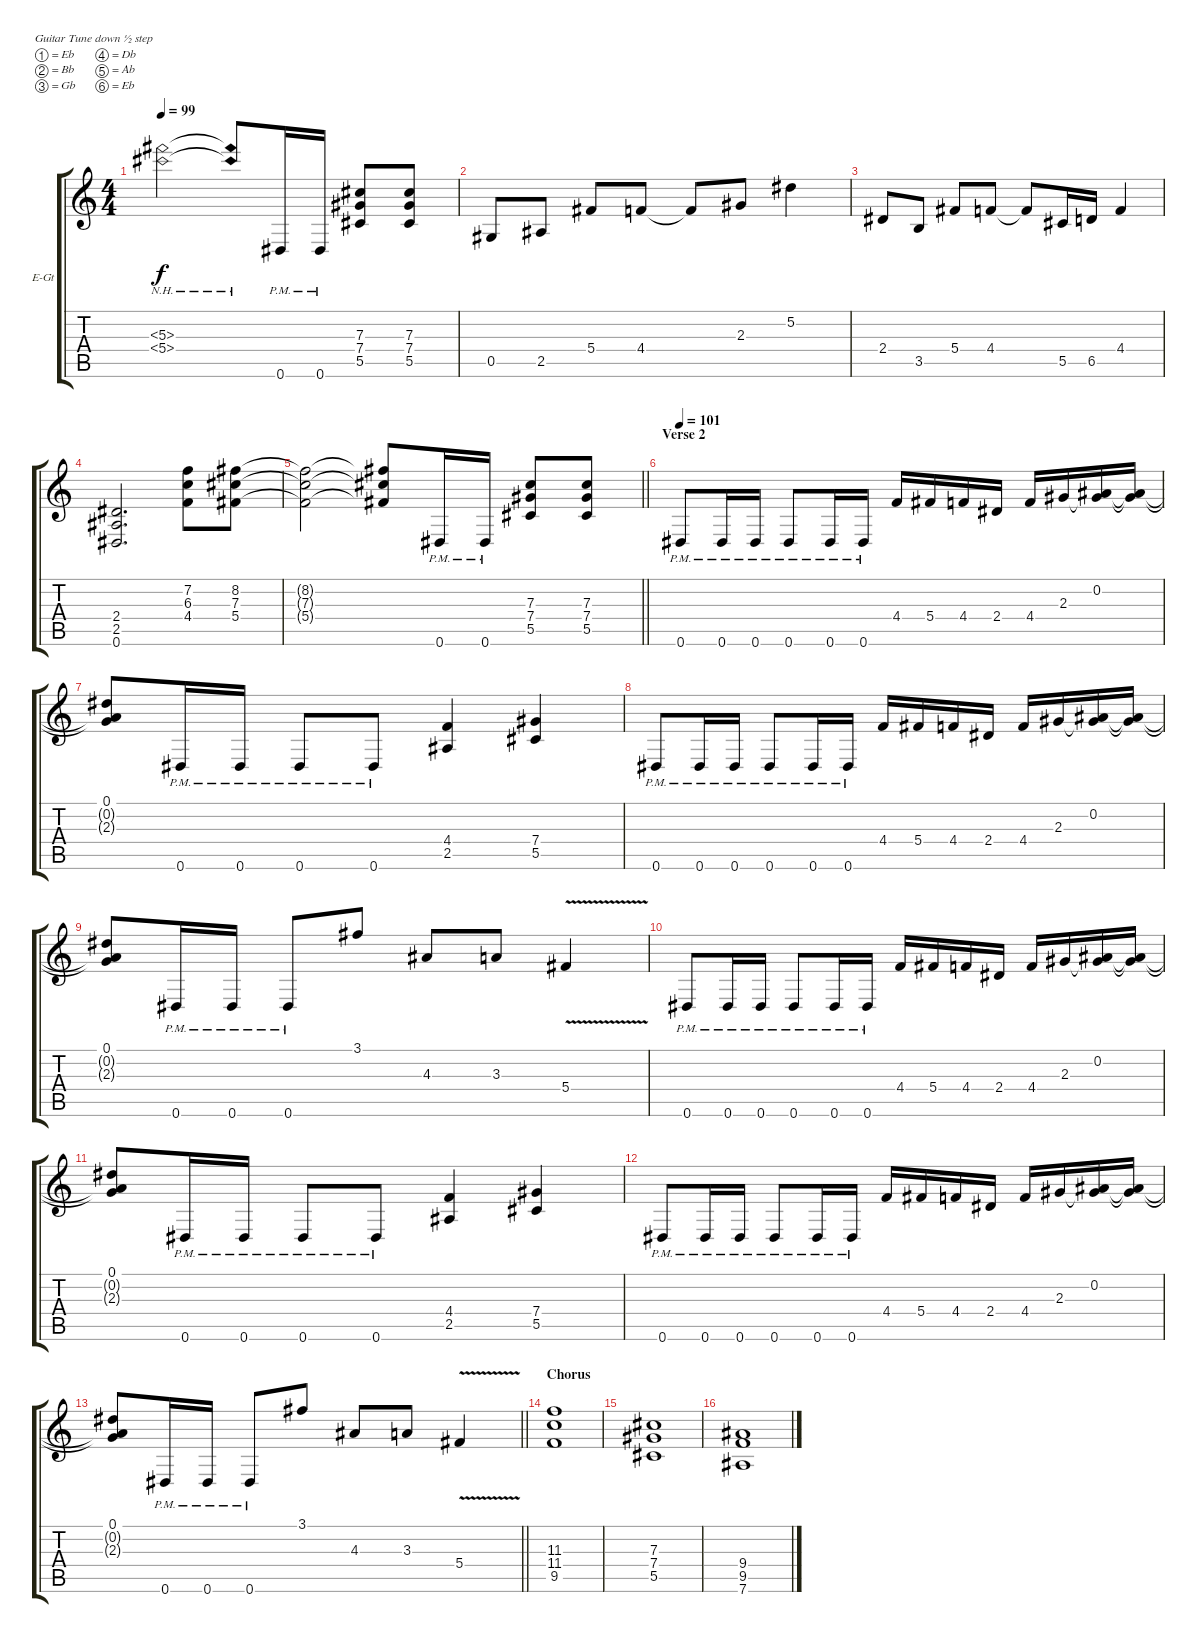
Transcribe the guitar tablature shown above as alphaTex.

\bracketExtendMode groupsimilarinstruments
\firstSystemTrackNameOrientation horizontal
\otherSystemsTrackNameOrientation horizontal
\track ("Guitar 2" "E-Gt") {instrument distortionguitar}
\staff {score tabs}
\tuning (Eb4 Bb3 Gb3 Db3 Ab2 Eb2)
\ts (4 4)
\tempo 99
\clef g2
\ks c
(5.3{nh t} 5.4{nh t}).2{dy f} (5.3{nh t} 5.4{nh t}).8 0.6{pm}.16 0.6{pm}.16 (7.3 7.4 5.5).8 (7.3 7.4 5.5).8 |
0.5.8 2.5.8 5.4.8 4.4.8 4.4{t}.8 2.3.8 5.2.4 |
2.4.8 3.5.8 5.4.8 4.4.8 4.4{t}.8 5.5.16 6.5.16 4.4.4 |
(2.4 2.5 0.6).2{d} (7.2 6.3 4.4).8 (8.2 7.3 5.4).8 |
\barLineRight lightlight
(8.2{t} 7.3{t} 5.4{t}).2 (8.2{t} 7.3{t} 5.4{t}).8 0.6{pm}.16 0.6{pm}.16 (7.3 7.4 5.5).8 (7.3 7.4 5.5).8 |
\section ("" "Verse 2")
\tempo 101
0.6{pm}.8 0.6{pm}.16 0.6{pm}.16 0.6{pm}.8 0.6{pm}.16 0.6{pm}.16 4.4.16 5.4.16 4.4.16 2.4.16 4.4.16 2.3.16 (0.2 2.3{t}).16 (0.2{t} 2.3{t}).16 |
(0.1 0.2{t} 2.3{t}).8 0.6{pm}.16 0.6{pm}.16 0.6{pm}.8 0.6{pm}.8 (4.4 2.5).4 (7.4 5.5).4 |
0.6{pm}.8 0.6{pm}.16 0.6{pm}.16 0.6{pm}.8 0.6{pm}.16 0.6{pm}.16 4.4.16 5.4.16 4.4.16 2.4.16 4.4.16 2.3.16 (0.2 2.3{t}).16 (0.2{t} 2.3{t}).16 |
(0.1 0.2{t} 2.3{t}).8 0.6{pm}.16 0.6{pm}.16 0.6{pm}.8 3.1.8 4.3.8 3.3.8 5.4{v}.4 |
0.6{pm}.8 0.6{pm}.16 0.6{pm}.16 0.6{pm}.8 0.6{pm}.16 0.6{pm}.16 4.4.16 5.4.16 4.4.16 2.4.16 4.4.16 2.3.16 (0.2 2.3{t}).16 (0.2{t} 2.3{t}).16 |
(0.1 0.2{t} 2.3{t}).8 0.6{pm}.16 0.6{pm}.16 0.6{pm}.8 0.6{pm}.8 (4.4 2.5).4 (7.4 5.5).4 |
0.6{pm}.8 0.6{pm}.16 0.6{pm}.16 0.6{pm}.8 0.6{pm}.16 0.6{pm}.16 4.4.16 5.4.16 4.4.16 2.4.16 4.4.16 2.3.16 (0.2 2.3{t}).16 (0.2{t} 2.3{t}).16 |
\barLineRight lightlight
(0.1 0.2{t} 2.3{t}).8 0.6{pm}.16 0.6{pm}.16 0.6{pm}.8 3.1.8 4.3.8 3.3.8 5.4{v}.4 |
\section ("" "Chorus")
(11.3 11.4 9.5).1 |
(7.3 7.4 5.5).1 |
(9.4 9.5 7.6).1
